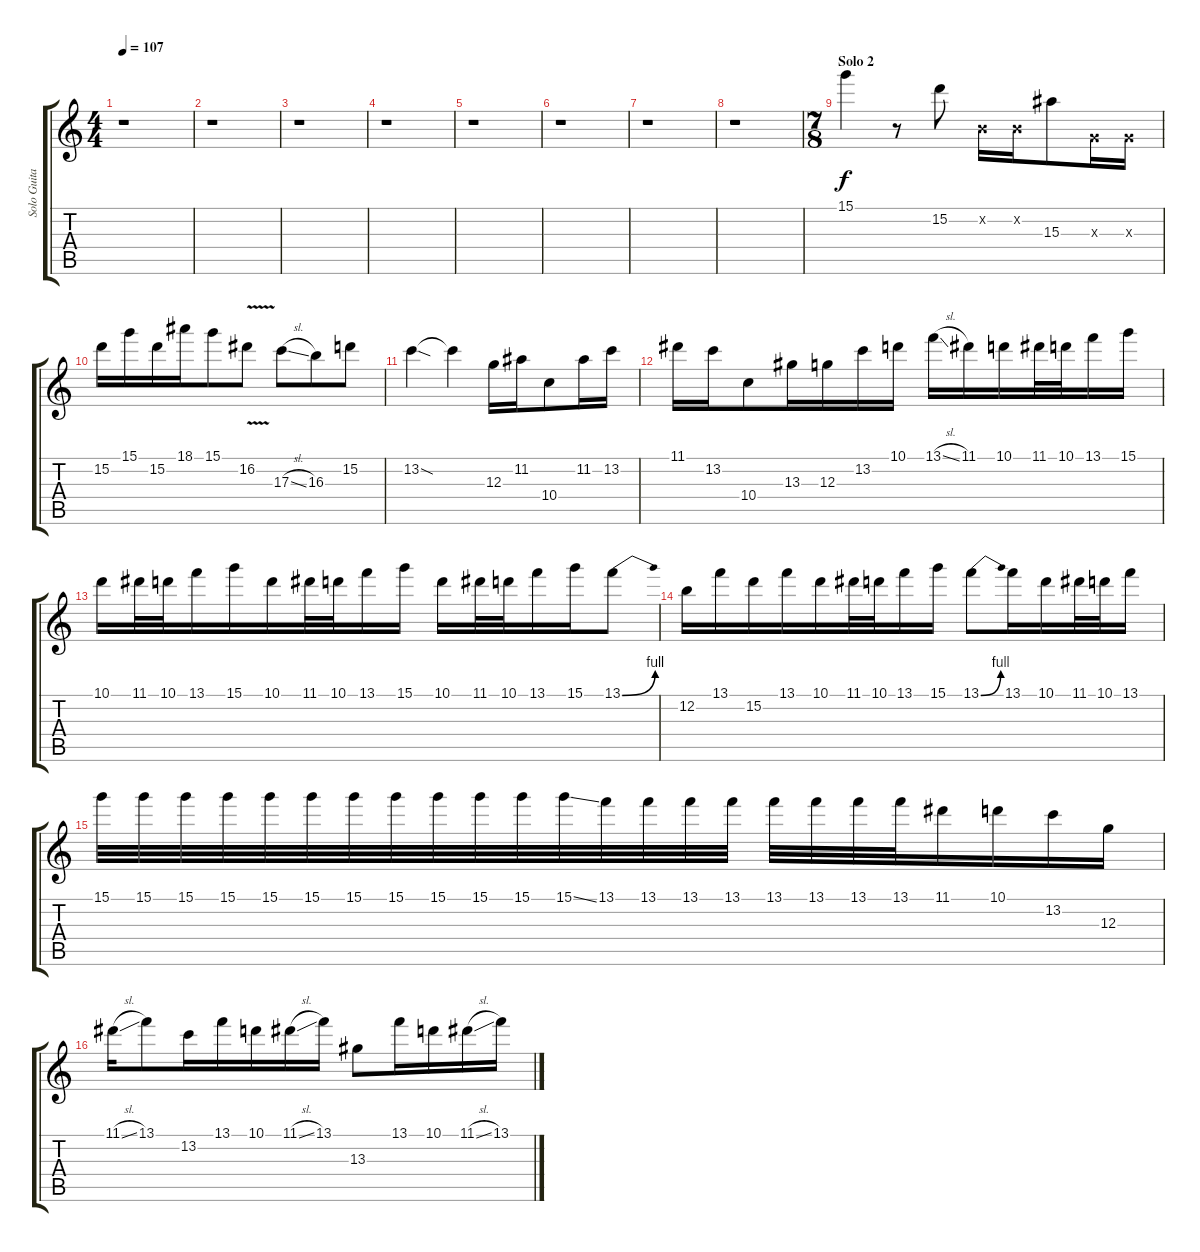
\track ("Solo Guitar" "Solo Guita") {instrument overdrivenguitar}
\staff {score tabs}
\tuning (E4 B3 G3 D3 A2 E2) {hide}
\ts (4 4)
\tempo 107
\clef g2
\ks c
r.1{dy f} |
r.1 |
r.1 |
r.1 |
r.1 |
r.1 |
r.1 |
r.1 |
\ts (7 8)
\section ("" "Solo 2")
15.1.4 r.8 15.2.8 0.2{x}.16 0.2{x}.16 15.3.8 0.3{x}.16 0.3{x}.16 |
15.2.16 15.1.16 15.2.16 18.1.16 15.1.8 16.2{v}.8 17.3{sl}.8 16.3.8 15.2.8 |
13.2{sod}.4 13.2{t}.4 12.3.16 11.2.16 10.4.8{instrument guitarharmonics} 11.2.16{instrument overdrivenguitar} 13.2.16 |
11.1.16 13.2.16 10.4.8{instrument guitarharmonics} 13.3.16{instrument overdrivenguitar} 12.3.16 13.2.16 10.1.16 13.1{sl}.16 11.1.16 10.1.16 11.1.32 10.1.32 13.1.16 15.1.16 |
10.1.16 11.1.32 10.1.32 13.1.16 15.1.16 10.1.16 11.1.32 10.1.32 13.1.16 15.1.16 10.1.16 11.1.32 10.1.32 13.1.16 15.1.16 13.1{be (bend 0 0 60 4)}.8 |
12.2.16 13.1.16 15.2.16 13.1.16 10.1.16 11.1.32 10.1.32 13.1.16 15.1.16 13.1{be (bend 0 0 60 4)}.8 13.1.16 10.1.16 11.1.32 10.1.32 13.1.16 |
15.1.32 15.1.32 15.1.32 15.1.32 15.1.32 15.1.32 15.1.32 15.1.32 15.1.32 15.1.32 15.1.32 15.1{ss}.32 13.1.32 13.1.32 13.1.32 13.1.32 13.1.32 13.1.32 13.1.32 13.1.32 11.1.16 10.1.16 13.2.16 12.3.16 |
11.1{sl}.16 13.1.8 13.2.16 13.1.16 10.1.16 11.1{sl}.16 13.1.16 13.3.8 13.1.16 10.1.16 11.1{sl}.16 13.1.16
